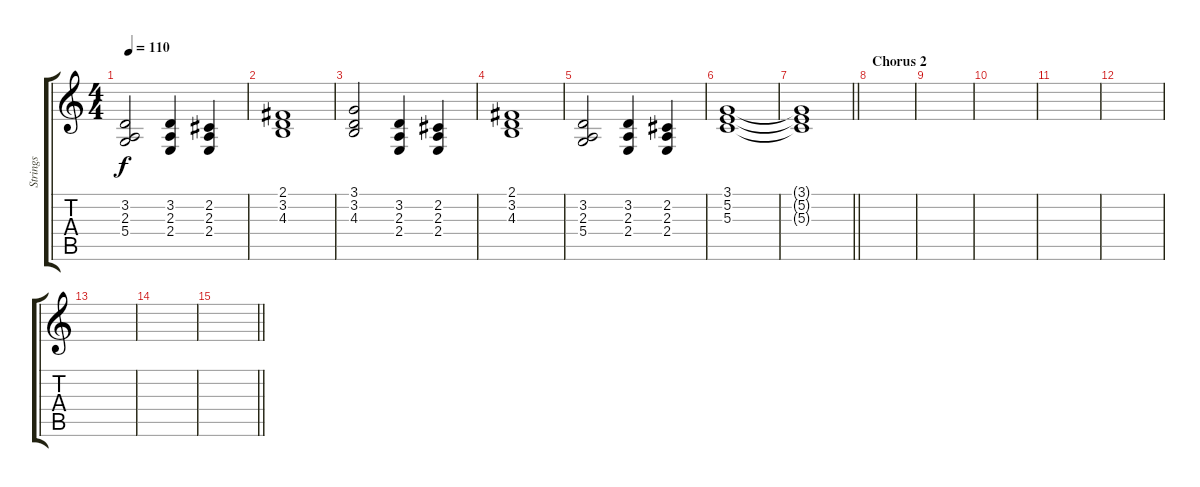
\track ("Strings" "Strings") {instrument synthstrings1}
\staff {score tabs}
\tuning (E4 B3 G3 D3 A2 E2) {hide}
\ts (4 4)
\tempo 110
\clef g2
\ks c
(3.2 2.3 5.4).2{dy f} (3.2 2.3 2.4).4 (2.2 2.3 2.4).4 |
(2.1 3.2 4.3).1 |
(3.1 3.2 4.3).2 (3.2 2.3 2.4).4 (2.2 2.3 2.4).4 |
(2.1 3.2 4.3).1 |
(3.2 2.3 5.4).2 (3.2 2.3 2.4).4 (2.2 2.3 2.4).4 |
(3.1 5.2 5.3).1 |
\barLineRight lightlight
(3.1{t} 5.2{t} 5.3{t}).1 |
\section ("" "Chorus 2")
|
|
|
|
|
|
|
\barLineRight lightlight
